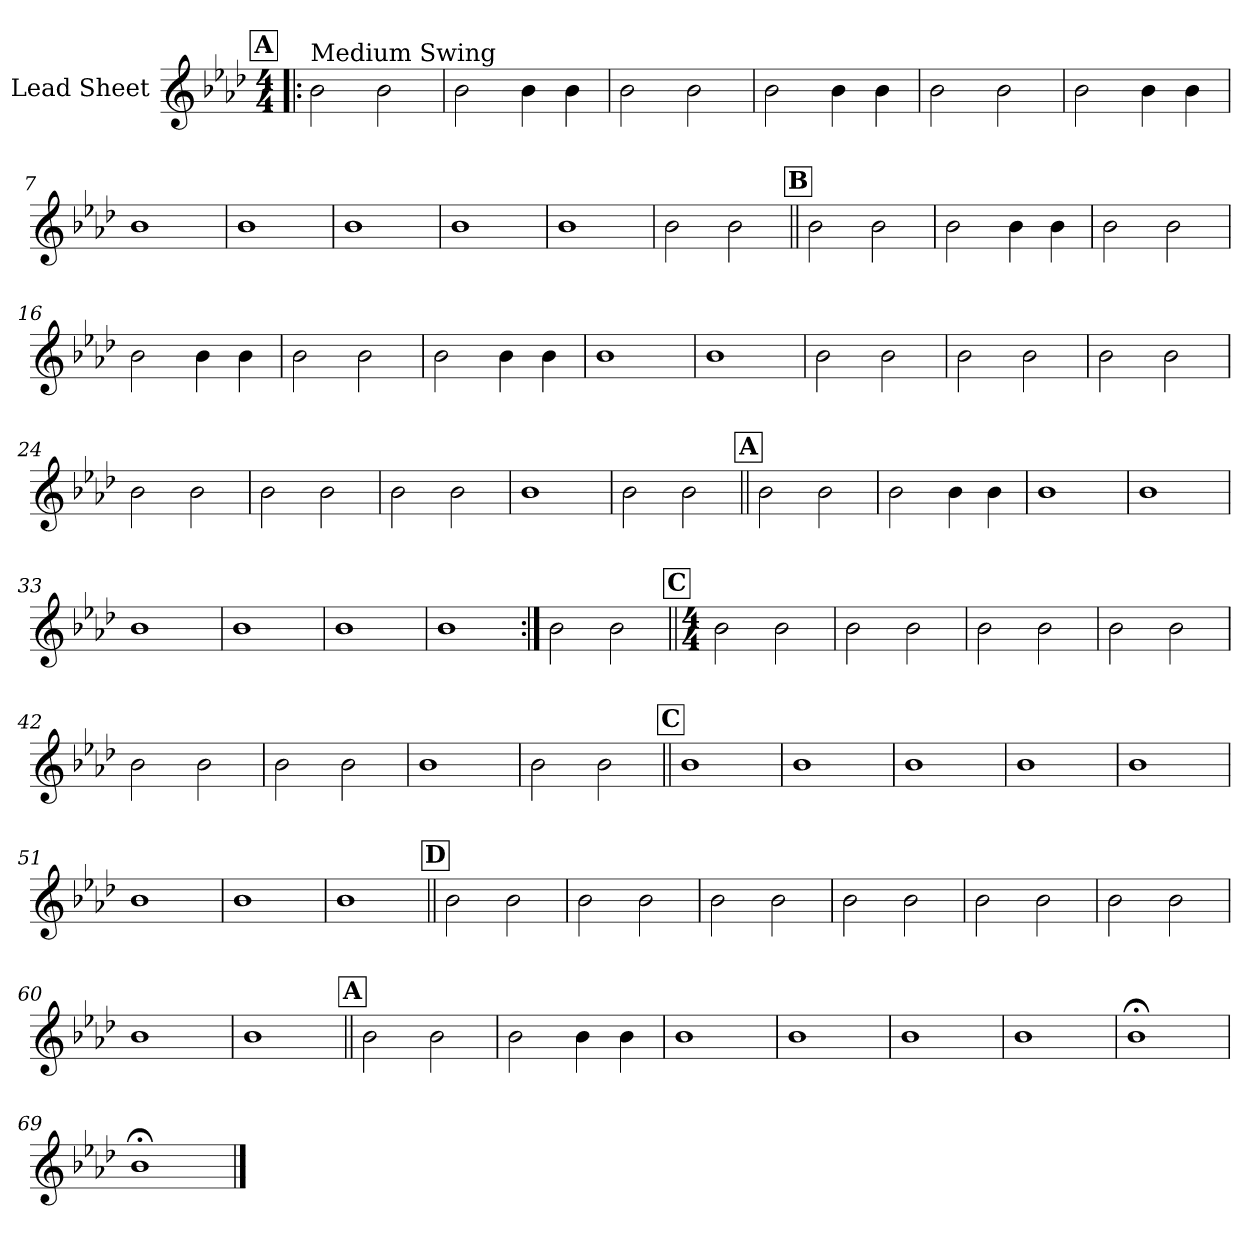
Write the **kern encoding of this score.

**kern
*part1
*staff1
*I"Lead Sheet
*clefG2
*k[b-e-a-d-]
*A-:
*M4/4
!!LO:REH:place=s1:a:fs=14:t=A
=1!|:
!LO:TX:a:t=Medium Swing
2b-\
2b-\
=2
2b-\
4b-\
4b-\
=3
2b-\
2b-\
=4
2b-\
4b-\
4b-\
!!LO:LB:g=z
=5
2b-\
2b-\
=6
2b-\
4b-\
4b-\
=7
1b-
=8
1b-
!!LO:LB:g=z
=9
1b-
=10
1b-
=11
1b-
=12
2b-\
2b-\
!!LO:LB:g=z
!!LO:REH:place=s1:a:fs=14:t=B
=13||
2b-\
2b-\
=14
2b-\
4b-\
4b-\
=15
2b-\
2b-\
=16
2b-\
4b-\
4b-\
!!LO:LB:g=z
=17
2b-\
2b-\
=18
2b-\
4b-\
4b-\
=19
1b-
=20
1b-
!!LO:LB:g=z
=21
2b-\
2b-\
=22
2b-\
2b-\
=23
2b-\
2b-\
=24
2b-\
2b-\
!!LO:LB:g=z
=25
2b-\
2b-\
=26
2b-\
2b-\
=27
1b-
=28
2b-\
2b-\
!!LO:LB:g=z
!!LO:REH:place=s1:a:fs=14:t=A
=29||
2b-\
2b-\
=30
2b-\
4b-\
4b-\
=31
1b-
=32
1b-
!!LO:LB:g=z
=33
1b-
=34
1b-
=35
1b-
=36
1b-
=37:|!
2b-\
2b-\
!!LO:LB:g=z
!!LO:REH:place=s1:a:fs=14:t=C
=38||
*M4/4
2b-\
2b-\
=39
2b-\
2b-\
=40
2b-\
2b-\
!!LO:PB:g=z
=41
2b-\
2b-\
=42
2b-\
2b-\
=43
2b-\
2b-\
=44
1b-
!!LO:LB:g=z
=45
2b-\
2b-\
!!LO:REH:place=s1:a:fs=14:t=C
=46||
1b-
=47
1b-
=48
1b-
!!LO:LB:g=z
=49
1b-
=50
1b-
=51
1b-
=52
1b-
!!LO:LB:g=z
=53
1b-
!!LO:REH:place=s1:a:fs=14:t=D
=54||
2b-\
2b-\
=55
2b-\
2b-\
=56
2b-\
2b-\
!!LO:LB:g=z
=57
2b-\
2b-\
=58
2b-\
2b-\
=59
2b-\
2b-\
=60
1b-
!!LO:LB:g=z
=61
1b-
!!LO:REH:place=s1:a:fs=14:t=A
=62||
2b-\
2b-\
=63
2b-\
4b-\
4b-\
=64
1b-
!!LO:LB:g=z
=65
1b-
=66
1b-
=67
1b-
=68
1b-;<
!!LO:LB:g=z
=69
1b-;<
==
*-
